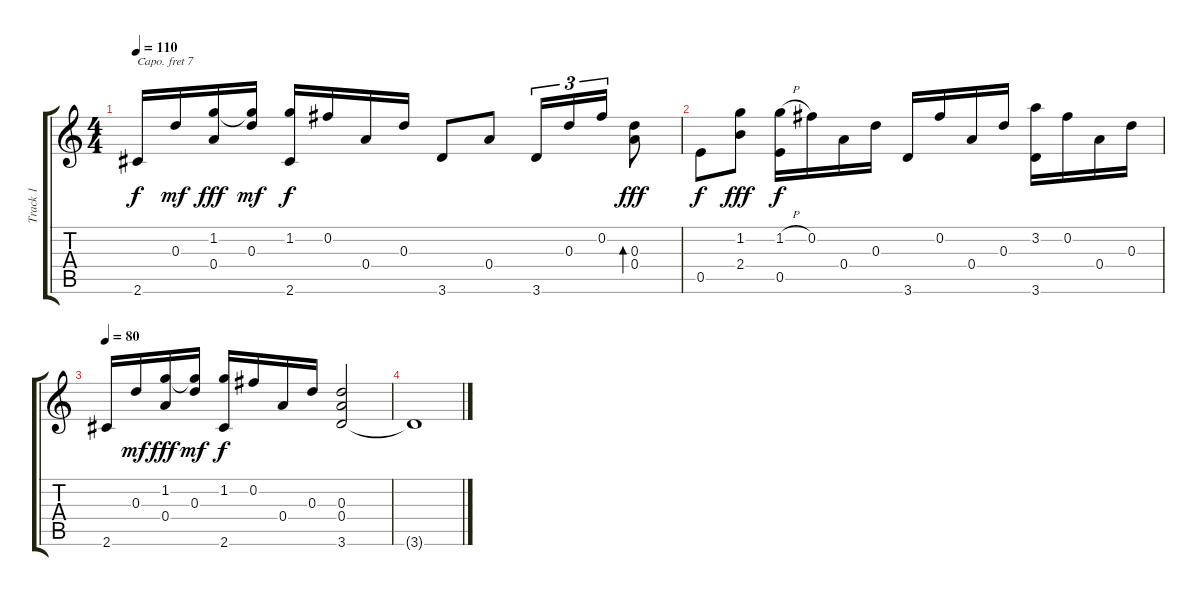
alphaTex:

\track ("Track 1" "Track 1") {instrument acousticguitarsteel}
\staff {score tabs}
\capo 7
\tuning (D4 B3 G3 D3 A2 E2) {hide}
\ts (4 4)
\tempo 110
\clef g2
\ks c
2.6.16{dy f} 0.3.16{dy mf} (1.2 0.4).16{dy fff} (1.2{t} 0.3).16{dy mf} (1.2 2.6).16{dy f} 0.2.16 0.4.16 0.3.16 3.6.8 0.4.8 3.6.16{tu (3 2)} 0.3.16{tu (3 2)} 0.2.16{tu (3 2)} (0.3 0.4).8{bd 120 dy fff} |
0.5.8{dy f} (1.2 2.4).8{dy fff} (1.2{h} 0.5).16{dy f} 0.2.16 0.4.16 0.3.16 3.6.16 0.2.16 0.4.16 0.3.16 (3.2 3.6).16 0.2.16 0.4.16 0.3.16 |
\tempo 80
2.6.16 0.3.16{dy mf} (1.2 0.4).16{dy fff} (1.2{t} 0.3).16{dy mf} (1.2 2.6).16{dy f} 0.2.16 0.4.16 0.3.16 (0.3 0.4 3.6).2 |
3.6{t}.1
